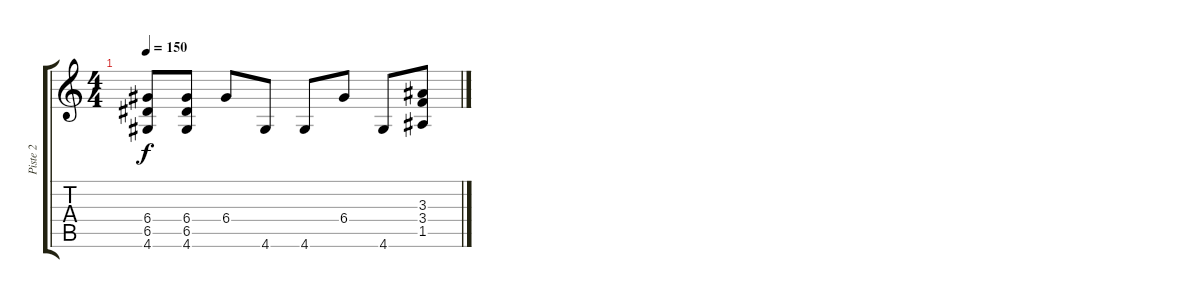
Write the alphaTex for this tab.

\track ("Piste 2" "Piste 2") {instrument overdrivenguitar}
\staff {score tabs}
\tuning (E4 B3 G3 D3 A2 E2) {hide}
\ts (4 4)
\tempo 150
\clef g2
\ks c
(6.4 6.5 4.6).8{dy f} (6.4 6.5 4.6).8 6.4.8 4.6.8 4.6.8 6.4.8 4.6.8 (3.3 3.4 1.5).8
